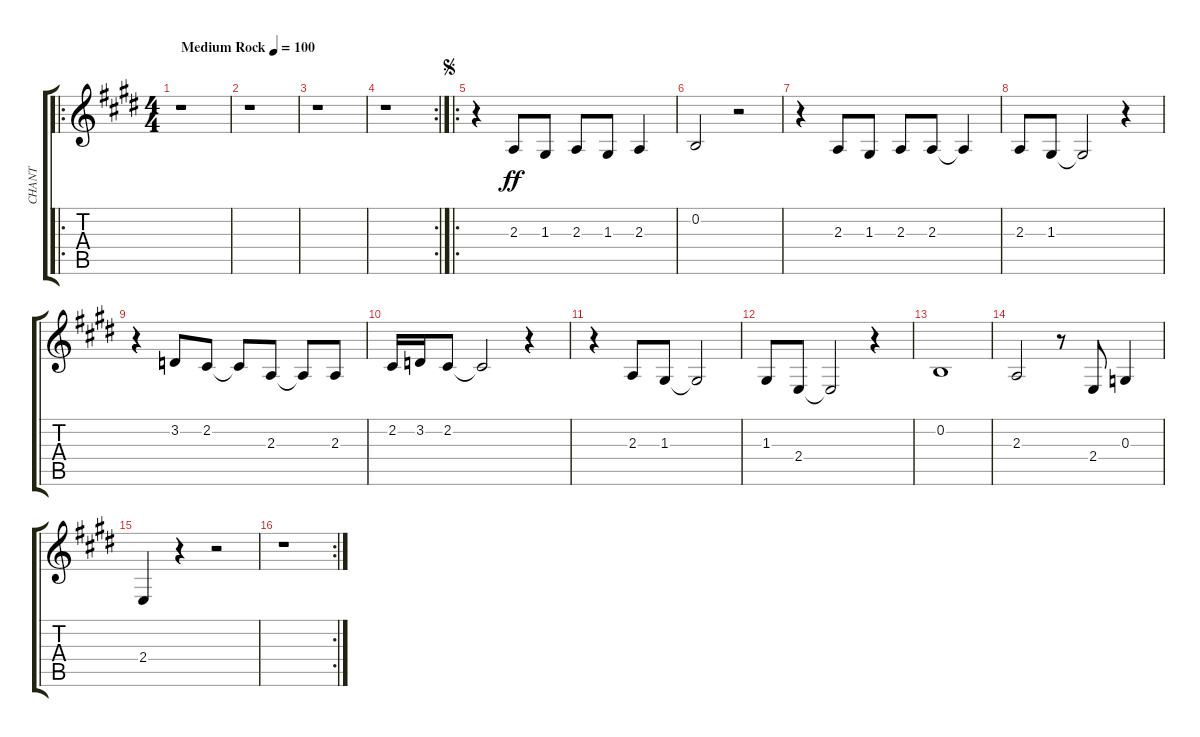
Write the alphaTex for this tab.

\track ("CHANT" "CHANT") {instrument synthvoice}
\staff {score tabs}
\tuning (E4 B3 G3 D3 A2 E2) {hide}
\ro
\ts (4 4)
\tempo (100 "Medium Rock")
\clef g2
\ks e
r.1{dy ff instrument synthvoice} |
r.1 |
r.1 |
\rc 2
r.1 |
\ro
\jump segno
r.4 2.3.8 1.3.8 2.3.8 1.3.8 2.3.4 |
0.2.2 r.2 |
r.4 2.3.8 1.3.8 2.3.8 2.3.8 2.3{t}.4 |
2.3.8 1.3.8 1.3{t}.2 r.4 |
r.4 3.2.8 2.2.8 2.2{t}.8 2.3.8 2.3{t}.8 2.3.8 |
2.2.16 3.2.16 2.2.8 2.2{t}.2 r.4 |
r.4 2.3.8 1.3.8 1.3{t}.2 |
1.3.8 2.4.8 2.4{t}.2 r.4 |
0.2.1 |
2.3.2 r.8 2.4.8 0.3.4 |
2.4.4 r.4 r.2 |
\rc 2
r.1
